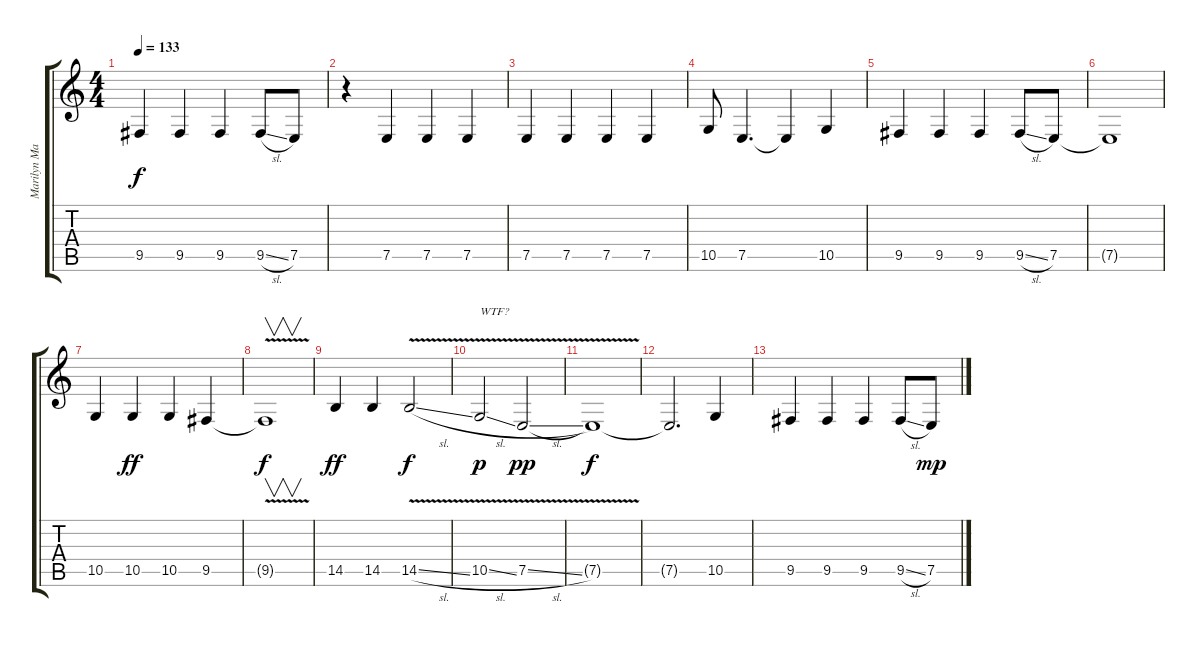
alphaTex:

\track ("Marilyn Manson" "Marilyn Ma") {instrument lead2sawtooth}
\staff {score tabs}
\tuning (E4 B3 G3 D3 A2 E2) {hide}
\ts (4 4)
\tempo 133
\clef g2
\ks c
9.5.4{dy f} 9.5.4 9.5.4 9.5{sl}.8 7.5.8 |
r.4 7.5.4 7.5.4 7.5.4 |
7.5.4 7.5.4 7.5.4 7.5.4 |
10.5.8 7.5.4{d} 7.5{t}.4 10.5.4 |
9.5.4 9.5.4 9.5.4 9.5{sl}.8 7.5.8 |
7.5{t}.1 |
10.5.4 10.5.4{dy ff} 10.5.4 9.5.4 |
9.5{v t}.1{v dy f} |
14.5.4{dy ff} 14.5.4 14.5{v sl}.2{dy f} |
10.5{v sl}.2{txt "WTF?" dy p} 7.5{v sl}.2{dy pp} |
7.5{t}.1{dy f} |
7.5{t}.2{d} 10.5.4 |
9.5.4 9.5.4 9.5.4 9.5{sl}.8 7.5.8{dy mp}
